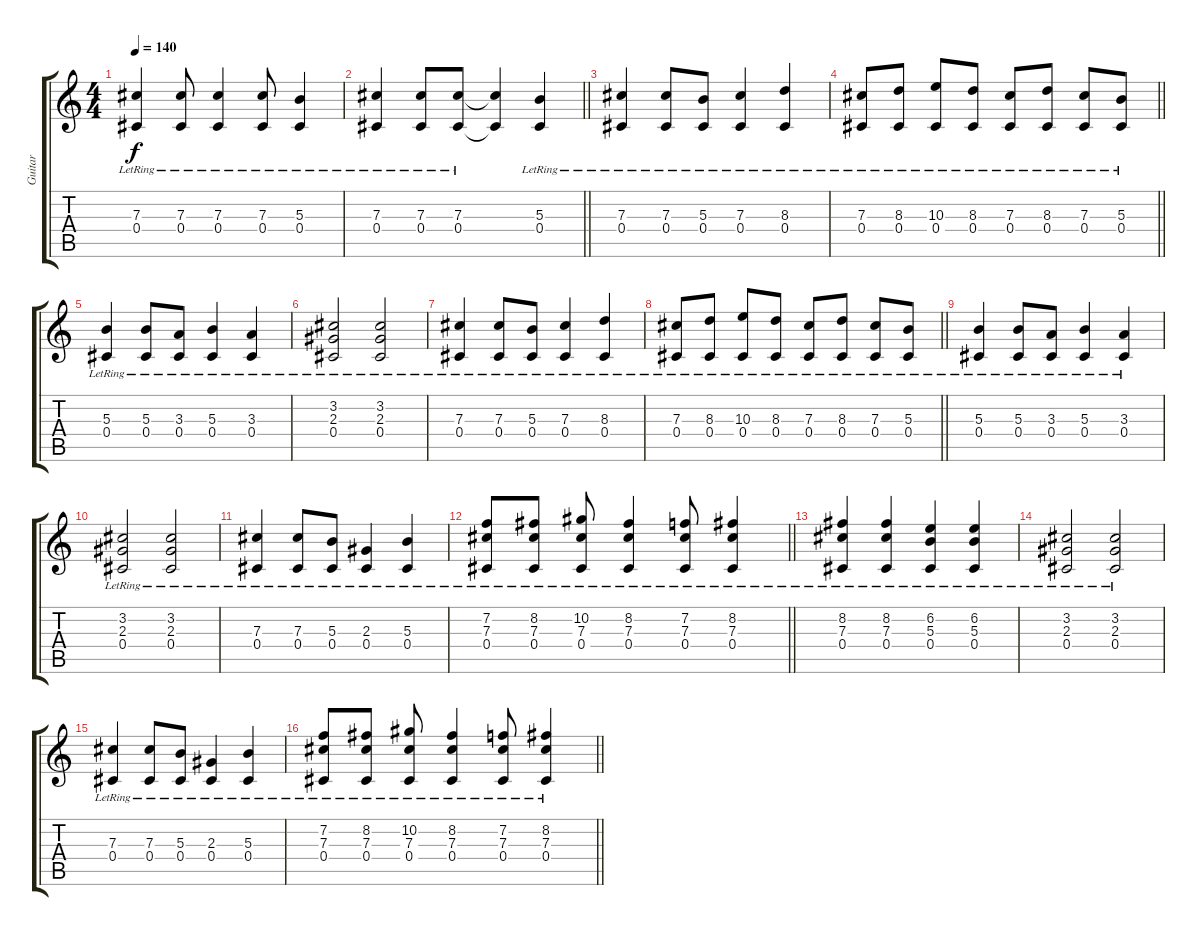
\track ("Guitar" "Guitar") {instrument acousticguitarsteel}
\staff {score tabs}
\tuning (Eb4 Bb3 Gb3 Db3 Ab2 Eb2) {hide}
\ts (4 4)
\tempo 140
\clef g2
\ks c
(7.3{lr} 0.4{lr}).4{dy f} (7.3{lr} 0.4{lr}).8 (7.3{lr} 0.4{lr}).4 (7.3{lr} 0.4{lr}).8 (5.3{lr} 0.4{lr}).4 |
\barLineRight lightlight
(7.3{lr} 0.4{lr}).4 (7.3{lr} 0.4{lr}).8 (7.3{lr} 0.4{lr}).8 (7.3{t} 0.4{t}).4 (5.3{lr} 0.4{lr}).4 |
(7.3{lr} 0.4{lr}).4 (7.3{lr} 0.4{lr}).8 (5.3{lr} 0.4{lr}).8 (7.3{lr} 0.4{lr}).4 (8.3{lr} 0.4{lr}).4 |
\barLineRight lightlight
(7.3{lr} 0.4{lr}).8 (8.3{lr} 0.4{lr}).8 (10.3{lr} 0.4{lr}).8 (8.3{lr} 0.4{lr}).8 (7.3{lr} 0.4{lr}).8 (8.3{lr} 0.4{lr}).8 (7.3{lr} 0.4{lr}).8 (5.3{lr} 0.4{lr}).8 |
(5.3{lr} 0.4{lr}).4 (5.3{lr} 0.4{lr}).8 (3.3{lr} 0.4{lr}).8 (5.3{lr} 0.4{lr}).4 (3.3{lr} 0.4{lr}).4 |
(3.2{lr} 2.3{lr} 0.4{lr}).2 (3.2{lr} 2.3{lr} 0.4{lr}).2 |
(7.3{lr} 0.4{lr}).4 (7.3{lr} 0.4{lr}).8 (5.3{lr} 0.4{lr}).8 (7.3{lr} 0.4{lr}).4 (8.3{lr} 0.4{lr}).4 |
\barLineRight lightlight
(7.3{lr} 0.4{lr}).8 (8.3{lr} 0.4{lr}).8 (10.3{lr} 0.4{lr}).8 (8.3{lr} 0.4{lr}).8 (7.3{lr} 0.4{lr}).8 (8.3{lr} 0.4{lr}).8 (7.3{lr} 0.4{lr}).8 (5.3{lr} 0.4{lr}).8 |
(5.3{lr} 0.4{lr}).4 (5.3{lr} 0.4{lr}).8 (3.3{lr} 0.4{lr}).8 (5.3{lr} 0.4{lr}).4 (3.3{lr} 0.4{lr}).4 |
(3.2{lr} 2.3{lr} 0.4{lr}).2 (3.2{lr} 2.3{lr} 0.4{lr}).2 |
(7.3{lr} 0.4{lr}).4 (7.3{lr} 0.4{lr}).8 (5.3{lr} 0.4{lr}).8 (2.3{lr} 0.4{lr}).4 (5.3{lr} 0.4{lr}).4 |
\barLineRight lightlight
(7.2{lr} 7.3{lr} 0.4{lr}).8 (8.2{lr} 7.3{lr} 0.4{lr}).8 (10.2{lr} 7.3{lr} 0.4{lr}).8 (8.2{lr} 7.3{lr} 0.4{lr}).4 (7.2{lr} 7.3{lr} 0.4{lr}).8 (8.2{lr} 7.3{lr} 0.4{lr}).4 |
(8.2{lr} 7.3{lr} 0.4{lr}).4 (8.2{lr} 7.3{lr} 0.4{lr}).4 (6.2{lr} 5.3{lr} 0.4{lr}).4 (6.2{lr} 5.3{lr} 0.4{lr}).4 |
(3.2{lr} 2.3{lr} 0.4{lr}).2 (3.2{lr} 2.3{lr} 0.4{lr}).2 |
(7.3{lr} 0.4{lr}).4 (7.3{lr} 0.4{lr}).8 (5.3{lr} 0.4{lr}).8 (2.3{lr} 0.4{lr}).4 (5.3{lr} 0.4{lr}).4 |
\barLineRight lightlight
(7.2{lr} 7.3{lr} 0.4{lr}).8 (8.2{lr} 7.3{lr} 0.4{lr}).8 (10.2{lr} 7.3{lr} 0.4{lr}).8 (8.2{lr} 7.3{lr} 0.4{lr}).4 (7.2{lr} 7.3{lr} 0.4{lr}).8 (8.2{lr} 7.3{lr} 0.4{lr}).4
